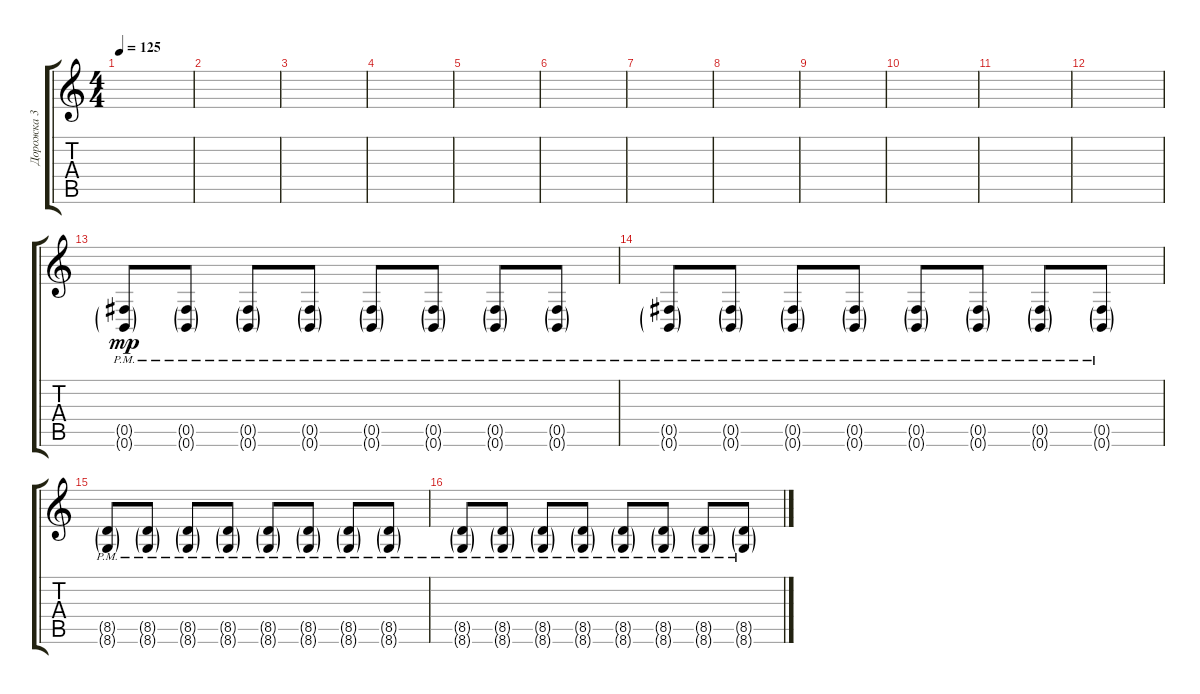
\track ("Дорожка 3" "Дорожка 3") {instrument acousticguitarsteel}
\staff {score tabs}
\tuning (Db4 Ab3 E3 B2 Gb2 B1) {hide}
\ts (4 4)
\tempo 125
\clef g2
\ks c
|
|
|
|
|
|
|
|
|
|
|
|
(0.5{g pm} 0.6{g pm}).8{dy mp instrument acousticguitarsteel} (0.5{g pm} 0.6{g pm}).8 (0.5{g pm} 0.6{g pm}).8 (0.5{g pm} 0.6{g pm}).8 (0.5{g pm} 0.6{g pm}).8 (0.5{g pm} 0.6{g pm}).8 (0.5{g pm} 0.6{g pm}).8 (0.5{g pm} 0.6{g pm}).8 |
(0.5{g pm} 0.6{g pm}).8 (0.5{g pm} 0.6{g pm}).8 (0.5{g pm} 0.6{g pm}).8 (0.5{g pm} 0.6{g pm}).8 (0.5{g pm} 0.6{g pm}).8 (0.5{g pm} 0.6{g pm}).8 (0.5{g pm} 0.6{g pm}).8 (0.5{g pm} 0.6{g pm}).8 |
(8.5{g pm} 8.6{g pm}).8 (8.5{g pm} 8.6{g pm}).8 (8.5{g pm} 8.6{g pm}).8 (8.5{g pm} 8.6{g pm}).8 (8.5{g pm} 8.6{g pm}).8 (8.5{g pm} 8.6{g pm}).8 (8.5{g pm} 8.6{g pm}).8 (8.5{g pm} 8.6{g pm}).8 |
(8.5{g pm} 8.6{g pm}).8 (8.5{g pm} 8.6{g pm}).8 (8.5{g pm} 8.6{g pm}).8 (8.5{g pm} 8.6{g pm}).8 (8.5{g pm} 8.6{g pm}).8 (8.5{g pm} 8.6{g pm}).8 (8.5{g pm} 8.6{g pm}).8 (8.5{g pm} 8.6{g pm}).8
